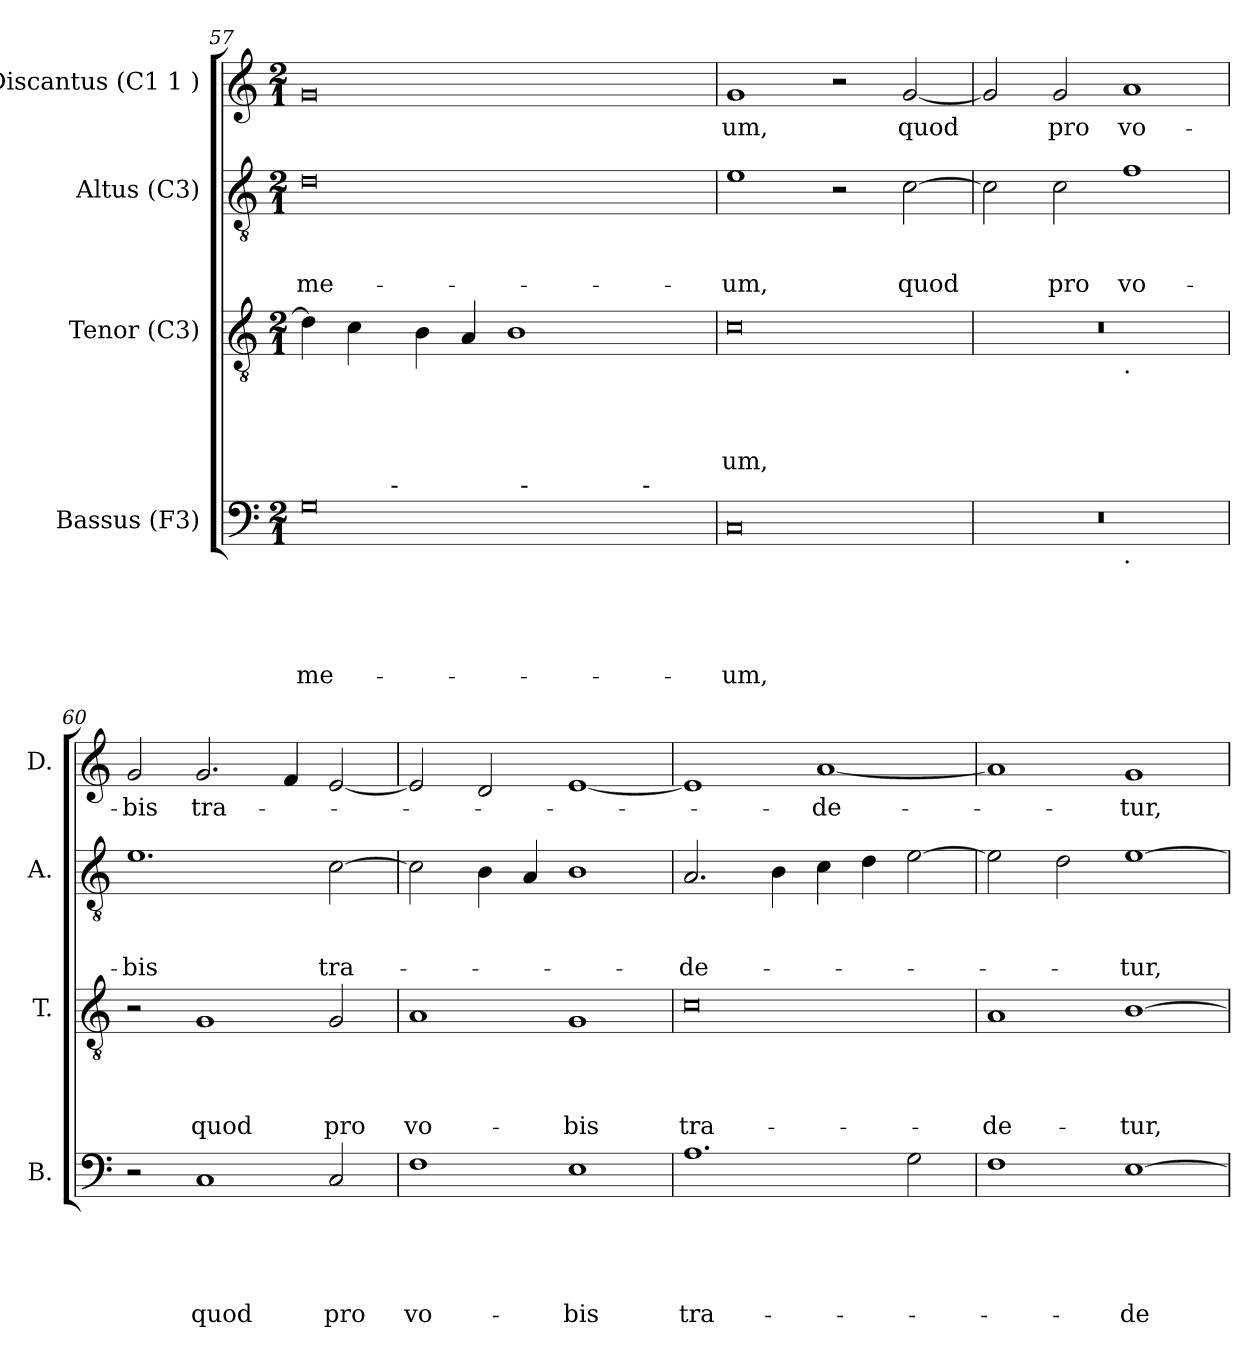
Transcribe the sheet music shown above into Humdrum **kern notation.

**kern	**text	**text	**text	**text	**text	**kern	**text	**text	**text	**text	**kern	**text	**text	**text	**kern	**text
*part4	*part4	*part4	*part4	*part4	*part4	*part3	*part3	*part3	*part3	*part3	*part2	*part2	*part2	*part2	*part1	*part1
*staff4	*staff4	*staff4	*staff4	*staff4	*staff4	*staff3	*staff3	*staff3	*staff3	*staff3	*staff2	*staff2	*staff2	*staff2	*staff1	*staff1
*I"Bassus (F3)	*	*	*	*	*	*I"Tenor (C3)	*	*	*	*	*I"Altus (C3)	*	*	*	*I"Discantus (C1 1 )	*
*I'B.	*	*	*	*	*	*I'T.	*	*	*	*	*I'A.	*	*	*	*I'D.	*
!!LO:LB:g=z
*clefF4	*	*	*	*	*	*clefGv2	*	*	*	*	*clefGv2	*	*	*	*clefG2	*
*k[]	*	*	*	*	*	*k[]	*	*	*	*	*k[]	*	*	*	*k[]	*
*C:	*	*	*	*	*	*C:	*	*	*	*	*C:	*	*	*	*C:	*
*M2/1	*	*	*	*	*	*M2/1	*	*	*	*	*M2/1	*	*	*	*M2/1	*
=57	=57	=57	=57	=57	=57	=57	=57	=57	=57	=57	=57	=57	=57	=57	=57	=57
!	!	!	!	!	!LO:LY:b	!	!	!	!	!	!	!	!	!LO:LY:b:rj	!	!
*^	*	*	*	*	*	*	*	*	*	*	*	*	*	*	*	*
*	*^	*	*	*	*	*	*	*	*	*	*	*	*	*	*	*	*
*	*	*^	*	*	*	*	*	*	*	*	*	*	*	*	*	*	*	*
0G	4ryy	1ryy	1ryy	.	.	.	.	me-	4d\]	.	.	.	.	0d	.	.	me-	0g	.
.	8ryy	.	.	.	.	.	.	.	4c\	.	.	.	.	.	.	.	.	.	.
.	32ryy	.	.	.	.	.	.	.	.	.	.	.	.	.	.	.	.	.	.
!	!LO:TX:a:t=-	!	!	!	!	!	!	!	!	!	!	!	!	!	!	!	!	!	!
.	1ryy	.	.	.	.	.	.	.	.	.	.	.	.	.	.	.	.	.	.
.	.	.	.	.	.	.	.	.	4B\	.	.	.	.	.	.	.	.	.	.
.	.	.	.	.	.	.	.	.	4A/	.	.	.	.	.	.	.	.	.	.
.	.	32ryy	2ryy	.	.	.	.	.	1B	.	.	.	.	.	.	.	.	.	.
!	!	!LO:TX:a:t=-	!	!	!	!	!	!	!	!	!	!	!	!	!	!	!	!	!
.	.	2ryy	.	.	.	.	.	.	.	.	.	.	.	.	.	.	.	.	.
.	2ryy	.	.	.	.	.	.	.	.	.	.	.	.	.	.	.	.	.	.
.	.	.	8ryy	.	.	.	.	.	.	.	.	.	.	.	.	.	.	.	.
.	.	4...ryy	.	.	.	.	.	.	.	.	.	.	.	.	.	.	.	.	.
!	!	!	!LO:TX:a:t=-	!	!	!	!	!	!	!	!	!	!	!	!	!	!	!	!
.	.	.	4.ryy	.	.	.	.	.	.	.	.	.	.	.	.	.	.	.	.
.	16.ryy	.	.	.	.	.	.	.	.	.	.	.	.	.	.	.	.	.	.
=58	=58	=58	=58	=58	=58	=58	=58	=58	=58	=58	=58	=58	=58	=58	=58	=58	=58	=58	=58
!	!	!	!	!	!	!	!	!LO:LY:b	!	!	!	!	!LO:LY:b	!	!	!	!LO:LY:b	!	!LO:LY:b
*v	*v	*v	*v	*	*	*	*	*	*	*	*	*	*	*	*	*	*	*	*
0C	.	.	.	.	-um,	0c	.	.	.	-um,	1e	.	.	-um,	1g	-um,
.	.	.	.	.	.	.	.	.	.	.	2r	.	.	.	2r	.
!	!	!	!	!	!	!	!	!	!	!	!	!	!	!LO:LY:b	!	!LO:LY:b
.	.	.	.	.	.	.	.	.	.	.	[>2c\	.	.	quod	[<2g/	quod
=59	=59	=59	=59	=59	=59	=59	=59	=59	=59	=59	=59	=59	=59	=59	=59	=59
*^	*	*	*	*	*	*^	*	*	*	*	*	*	*	*	*	*
0r	1ryy	.	.	.	.	.	0r	1ryy	.	.	.	.	2c\]	.	.	.	2g/]	.
!	!	!	!	!	!	!	!	!	!	!	!	!	!	!	!	!LO:LY:b	!	!LO:LY:b
.	.	.	.	.	.	.	.	.	.	.	.	.	2c\	.	.	pro	2g/	pro
!	!	!	!	!	!	!	!	!LO:TX:b:t=.	!	!	!	!	!	!	!	!	!	!
!	!LO:TX:b:t=.	!	!	!	!	!	!	!	!	!	!	!	!	!	!	!	!	!
!	!	!	!	!	!	!	!	!	!	!	!	!	!	!	!	!LO:LY:b	!	!LO:LY:b
.	1ryy	.	.	.	.	.	.	1ryy	.	.	.	.	1f	.	.	vo-	1a	vo-
=60	=60	=60	=60	=60	=60	=60	=60	=60	=60	=60	=60	=60	=60	=60	=60	=60	=60	=60
!	!	!	!	!	!	!	!	!	!	!	!	!	!	!	!	!LO:LY:b	!	!LO:LY:b
*v	*v	*	*	*	*	*	*	*	*	*	*	*	*	*	*	*	*	*
*	*	*	*	*	*	*v	*v	*	*	*	*	*	*	*	*	*	*
2r	.	.	.	.	.	2r	.	.	.	.	1.e	.	.	-bis	2g/	-bis
!	!	!	!	!	!LO:LY:b	!	!	!	!	!LO:LY:b	!	!	!	!	!	!LO:LY:b
1C	.	.	.	.	quod	1G	.	.	.	quod	.	.	.	.	2.g/	tra-
.	.	.	.	.	.	.	.	.	.	.	.	.	.	.	4f/	.
!	!	!	!	!	!LO:LY:b	!	!	!	!	!LO:LY:b	!	!	!	!LO:LY:b	!	!
2C/	.	.	.	.	pro	2G/	.	.	.	pro	[>2c\	.	.	tra-	[<2e/	.
=61	=61	=61	=61	=61	=61	=61	=61	=61	=61	=61	=61	=61	=61	=61	=61	=61
!	!	!	!	!	!LO:LY:b	!	!	!	!	!LO:LY:b	!	!	!	!	!	!
1F	.	.	.	.	vo-	1A	.	.	.	vo-	2c\]	.	.	.	2e/]	.
.	.	.	.	.	.	.	.	.	.	.	4B\	.	.	.	2d/	.
.	.	.	.	.	.	.	.	.	.	.	4A/	.	.	.	.	.
!	!	!	!	!	!LO:LY:b	!	!	!	!	!LO:LY:b	!	!	!	!	!	!
1E	.	.	.	.	-bis	1G	.	.	.	-bis	1B	.	.	.	[>1e	.
!!LO:PB:g=z
=62	=62	=62	=62	=62	=62	=62	=62	=62	=62	=62	=62	=62	=62	=62	=62	=62
!	!	!	!	!	!LO:LY:b	!	!	!	!	!LO:LY:b:rj	!	!	!	!LO:LY:b	!	!
1.A	.	.	.	.	tra-	0c	.	.	.	tra-	2.A/	.	.	-de-	1e]	.
.	.	.	.	.	.	.	.	.	.	.	4B\	.	.	.	.	.
!	!	!	!	!	!	!	!	!	!	!	!	!	!	!	!	!LO:LY:b
.	.	.	.	.	.	.	.	.	.	.	4c\	.	.	.	[<1a	-de-
.	.	.	.	.	.	.	.	.	.	.	4d\	.	.	.	.	.
2G\	.	.	.	.	.	.	.	.	.	.	[>2e\	.	.	.	.	.
=63	=63	=63	=63	=63	=63	=63	=63	=63	=63	=63	=63	=63	=63	=63	=63	=63
!	!	!	!	!	!	!	!	!	!	!LO:LY:b	!	!	!	!	!	!
1F	.	.	.	.	.	1A	.	.	.	-de-	2e\]	.	.	.	1a]	.
.	.	.	.	.	.	.	.	.	.	.	2d\	.	.	.	.	.
!	!	!	!	!	!LO:LY:b	!	!	!	!	!LO:LY:b	!	!	!	!LO:LY:b	!	!LO:LY:b
[>1E	.	.	.	.	-de-	[>1B	.	.	.	-tur,	[>1e	.	.	-tur,	1g	-tur,
=	=	=	=	=	=	=	=	=	=	=	=	=	=	=	=	=
*-	*-	*-	*-	*-	*-	*-	*-	*-	*-	*-	*-	*-	*-	*-	*-	*-
